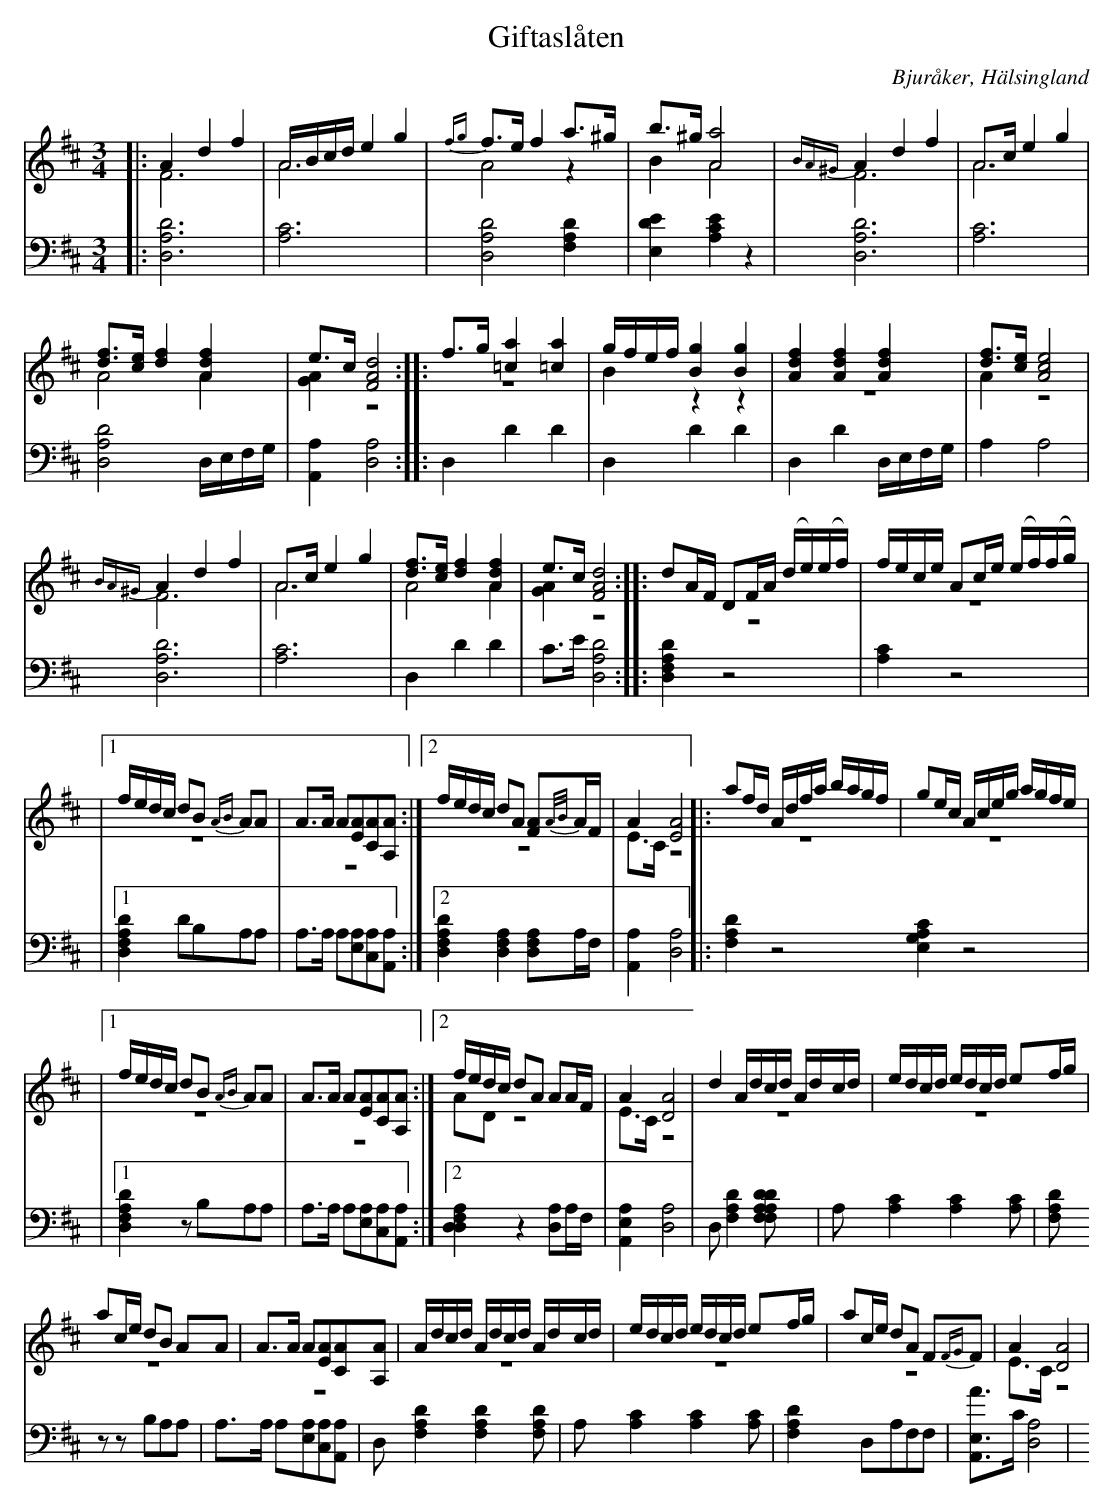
X:1
T: Giftaslåten
O: Bjuråker, Hälsingland
M: 3/4
L: 1/8
K: D
V:1
V:2 merge
V:3
V:1
|: A2 d2 f2|A/B/c/d/ e2 g2|{fg}f>e f2 a>^g |b>^g [A4a4]|{BA^G}A2 d2 f2|A>c e2 g2|
[df]>[ce] [d2f2] [A2d2f2]| e>c [F4A4d4]:||:f>g [=c2a2] [=c2a2]|g/f/e/f/ [B2g2] [B2g2]|[A2d2f2] [A2d2f2] [A2d2f2] |[df]>[ce] [A4c4e4]|
{BA^G}A2 d2 f2|A>c e2 g2|[df]>[ce] [d2f2] [A2d2f2]| e>c [F4A4d4]:||:dA/F/ DF/A/ (d/e/)(e/f/)|f/e/c/e/ Ac/e/ (e/f/)(f/g/)|
|1 f/e/d/c/ dB {AB}AA|A>A A[EA][CA][A,A]:|2 f/e/d/c/ dA [FA]{A/B/}A/F/|A2 [E4A4]|:af/d/ A/d/f/a/ b/a/g/f/|ge/c/ A/c/e/g/ a/g/f/e/|
|1 f/e/d/c/ dB {AB}AA|A>A A[EA][CA][A,A]:|2 f/e/d/c/ dA AA/F/|A2 [D4A4]|d2 A/d/c/d/ A/d/c/d/|e/d/c/d/ e/d/c/d/ ef/g/|
ac/e/ dB AA|A>A A[EA][CA][A,A]|A/d/c/d/ A/d/c/d/ A/d/c/d/|e/d/c/d/ e/d/c/d/ ef/g/| ac/e/ dA F{FG}F|A2 [D4A4]|
V:2
|: F6| A6|A4 z2|B2 A4|F6|A6|
A4 A2|[G2A2] z4:||:z6|B2 z2 z2|z6|A2 z4|
F6|A6|A4 A2|[G2A2] z4:||:z6|z6|
|1 z6|z6:|2 z6|E>C z4|:z6|z6|
|1 z6|z6:|2 AD z4|E>C z4|z6|z6|
z6|z6|z6|z6|z6|E>C z4|
V:3 clef=bass
|: [D,6A,6D6]| [A,6C6]|[D,4A,4D4] [F,2A,2D2]|[E,2D2E2] [A,2C2E2] z2|[D,6A,6D6]| [A,6C6]|
[D,4A,4D4] D,/E,/F,/G,/|[A,,2A,2] [D,4A,4] :||:D,2 D2 D2|D,2 D2 D2|D,2 D2 D,/E,/F,/G,/|A,2 A,4|
[D,6A,6D6]|[A,6C6]| D,2 D2 D2|C>E [D,4A,4D4] :||:[D,2F,2A,2D2] z4|[A,2C2] z4|
|1 [D,2F,2A,2D2] DB,A,A,|A,>A, A,[E,A,][C,A,][A,,A,]:|2 [D,2F,2A,2D2] [D,2F,2A,2] [D,F,A,]A,/F,/ |[A,,2A,2][D,4A,4]||:[F,2A,2D2] z4 [E,2G,2A,2C2] z4|
|1 [D,2F,2A,2D2] zB,A,A,|A,>A, A,[E,A,][C,A,][A,,A,]:|2 [D,2F,2A,2D,2] z2 [D,A,]A,/F,/| [A,,2E,2A,2] [D,4A,4]|D, [F,2A,2D2] [F,2A,2D2 [F,A,D]|A, [A,2C2] [A,2C2] [A,C] |
[F,A,D] zz B,A,A,|A,>A, A,[E,A,][C,A,][A,,A,]|D, [F,2A,2D2] [F,2A,2D2] [F,A,D]|A, [A,2C2] [A,2C2] [A,C] |[F,2A,2D2] D,A,F,F,|[A,,E,A]>C [D,4A,4]|
